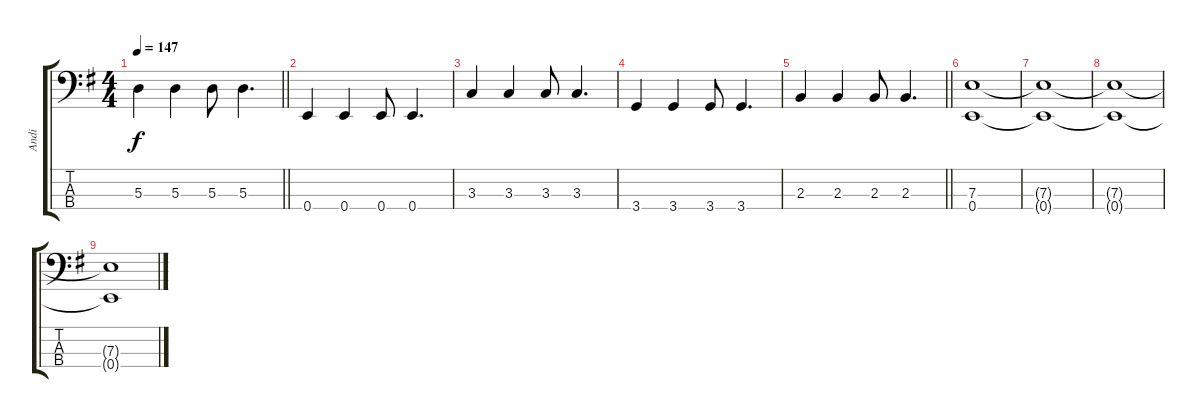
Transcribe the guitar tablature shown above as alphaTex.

\track ("Andi" "Andi") {instrument electricbassfinger}
\staff {score tabs}
\tuning (G2 D2 A1 E1) {hide}
\ts (4 4)
\tempo 147
\clef f4
\barLineRight lightlight
\ks g
5.3.4{dy f} 5.3.4 5.3.8 5.3.4{d} |
0.4.4 0.4.4 0.4.8 0.4.4{d} |
3.3.4 3.3.4 3.3.8 3.3.4{d} |
3.4.4 3.4.4 3.4.8 3.4.4{d} |
\barLineRight lightlight
2.3.4 2.3.4 2.3.8 2.3.4{d} |
(7.3 0.4).1 |
(7.3{t} 0.4{t}).1 |
(7.3{t} 0.4{t}).1 |
(7.3{t} 0.4{t}).1
